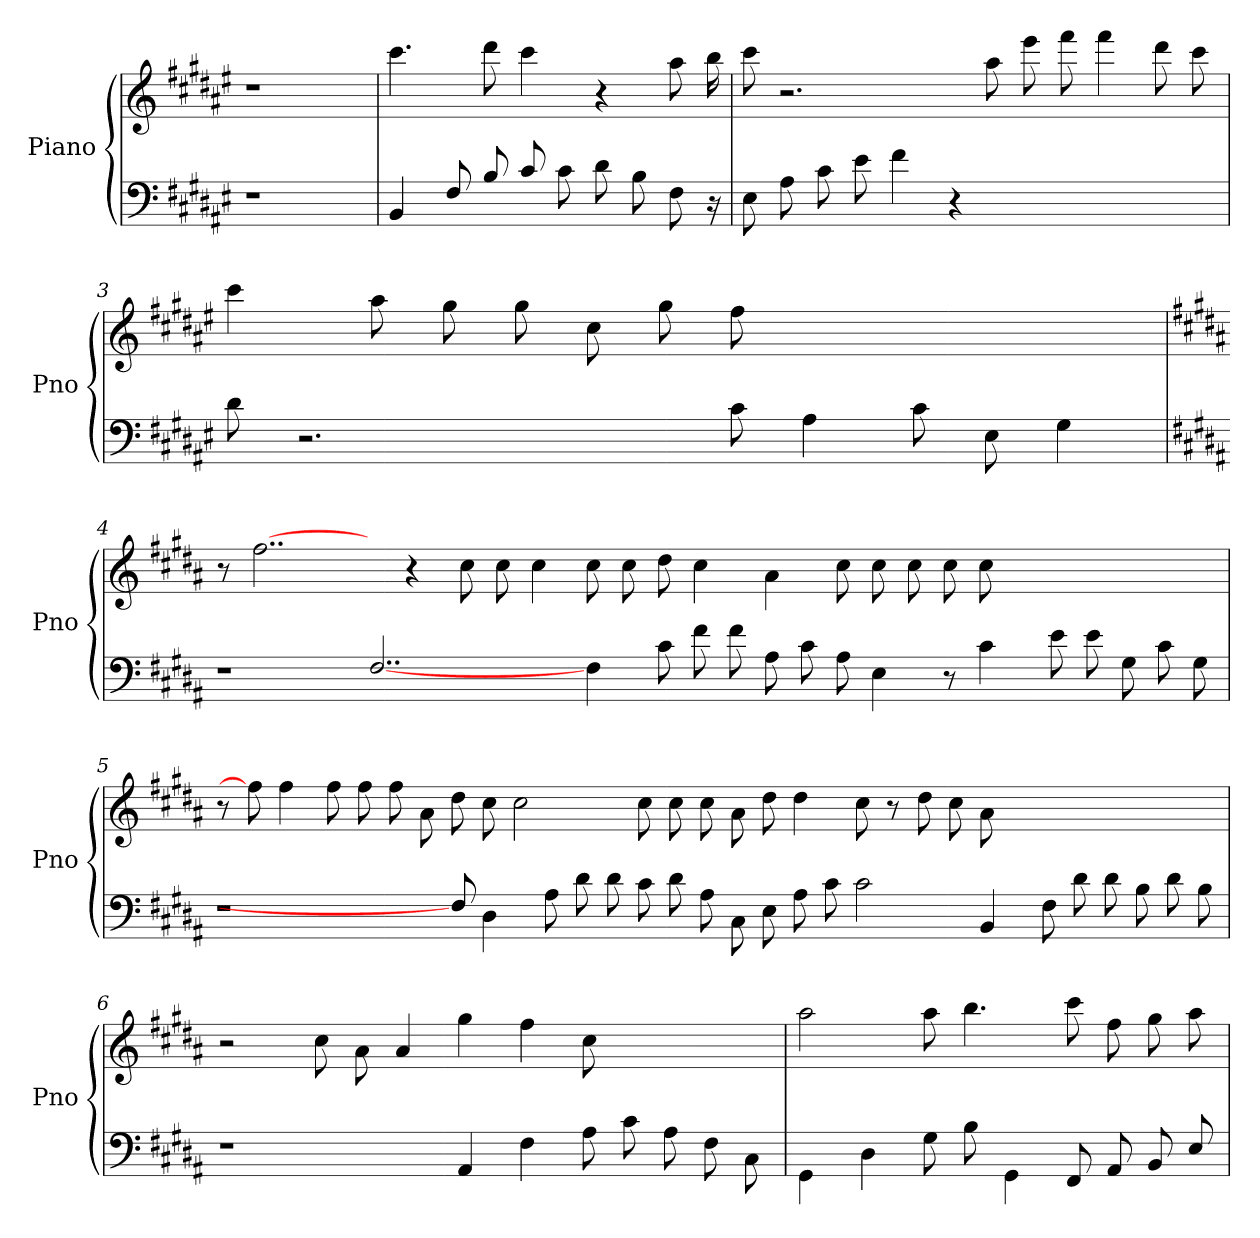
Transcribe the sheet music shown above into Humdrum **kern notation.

**kern	**kern
*part1	*part1
*staff2	*staff1
*I"Piano	*
*I'Pno	*
*clefF4	*clefG2
*k[f#c#g#d#a#e#]	*k[f#c#g#d#a#e#]
=1	=1
1r	1r
=1	=1
4BB/	4.ccc#\
8F#/	.
8B/	8ddd#\
8c#/	4ccc#\
8c#\	.
8d#\	4r
8B\	.
8F#\	8aa#\
16r	16bb\
=2	=2
8E#\	8ccc#\
8A#\	2.r
8c#\	.
8e#\	.
4f#\	.
4r	.
.	8aa#\
2.ryy	8eee#\
.	8fff#\
.	4fff#\
.	8ddd#\
.	8ccc#\
=3	=3
8d#\	4ccc#\
2.r	.
.	8aa#\
.	8gg#\
.	8gg#\
.	8cc#\
.	8gg#\
8c#\	8ff#\
4A#\	2.ryy
8c#\	.
8E#\	.
4G#\	.
=4	=4
*k[f#c#g#d#a#]	*k[f#c#g#d#a#]
1r	8r
.	[2..ff#\
[2..F#/	8ryy
.	4r
.	8cc#\
.	8cc#\
.	4cc#\
4F#\	8cc#\
.	8cc#\
8c#\	8dd#\
8f#\	4cc#\
8f#\	.
8A#\	4a#\
8c#\	.
8A#\	8cc#\
4E\	8cc#\
.	8cc#\
8r	8cc#\
4c#\	8cc#\
.	2.ryy
8e\	.
8e\	.
8G#\	.
8c#\	.
8G#\	.
=5	=5
1r	8r
.	8ff#\]
.	4ff#\
.	8ff#\
.	8ff#\
.	8ff#\
.	8a#\
8F#/]	8dd#\
4D#\	8cc#\
.	2cc#\
8A#\	.
8d#\	.
8d#\	.
8c#\	8cc#\
8d#\	8cc#\
8A#\	8cc#\
8C#\	8a#\
8E\	8dd#\
8A#\	4dd#\
8c#\	.
2c#\	8cc#\
.	8r
.	8dd#\
.	8cc#\
4BB/	8a#\
.	2..ryy
8F#\	.
8d#\	.
8d#\	.
8B\	.
8d#\	.
8B\	.
=6	=6
1r	2r
.	8cc#\
.	8a#\
.	4a#/
4AA#/	4gg#\
4F#\	4ff#\
8A#\	8cc#\
8c#\	2ryy
8A#\	.
8F#\	.
8C#\	.
=7	=7
4GG#\	2aa#\
4D#\	.
8G#\	8aa#\
8B\	4.bb\
4GG#\	.
8FF#/	8ccc#\
8AA#/	8ff#\
8BB/	8gg#\
8E/	8aa#\
=	=
*-	*-
